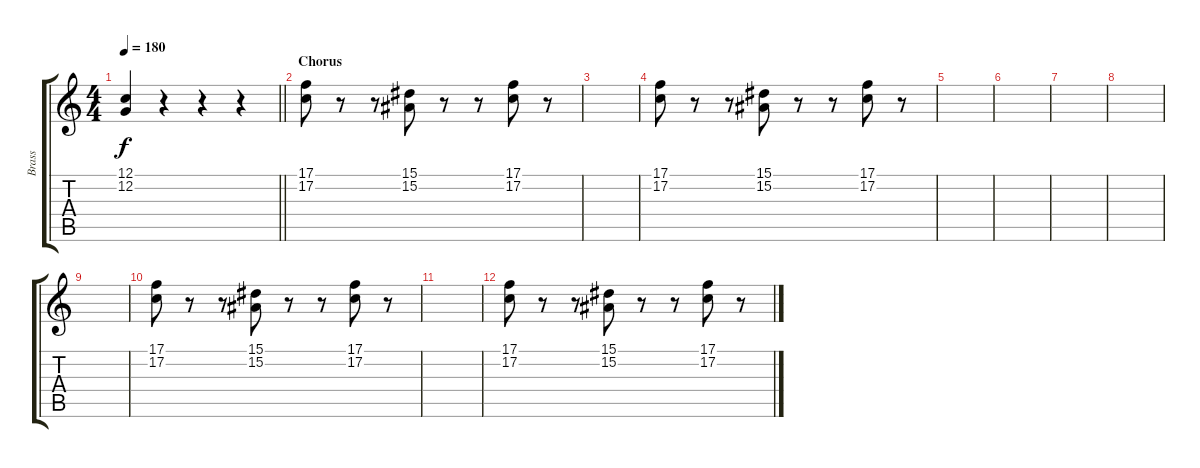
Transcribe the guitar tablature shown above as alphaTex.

\track ("Brass" "Brass") {instrument brasssection}
\staff {score tabs}
\tuning (C4 G3 Eb3 Bb2 F2 C2) {hide}
\ts (4 4)
\tempo 180
\clef g2
\barLineRight lightlight
\ks c
(12.1{t} 12.2{t}).4{dy f} r.4 r.4 r.4 |
\section ("" "Chorus")
(17.1 17.2).8 r.8 r.8 (15.1 15.2).8 r.8 r.8 (17.1 17.2).8 r.8 |
|
(17.1 17.2).8 r.8 r.8 (15.1 15.2).8 r.8 r.8 (17.1 17.2).8 r.8 |
|
|
|
|
|
(17.1 17.2).8 r.8 r.8 (15.1 15.2).8 r.8 r.8 (17.1 17.2).8 r.8 |
|
(17.1 17.2).8 r.8 r.8 (15.1 15.2).8 r.8 r.8 (17.1 17.2).8 r.8
